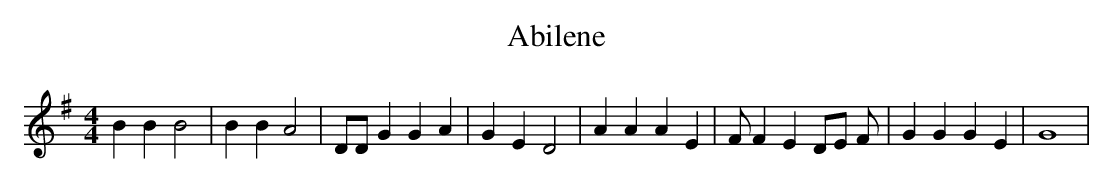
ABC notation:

X:1
T:Abilene
M:4/4
L:1/4
K:G
 B B B2| B B A2| D/2D/2 G G A| G E D2| A A A E| F/2 F E D/2E/2 F/2|\
 G G G E| G4|
